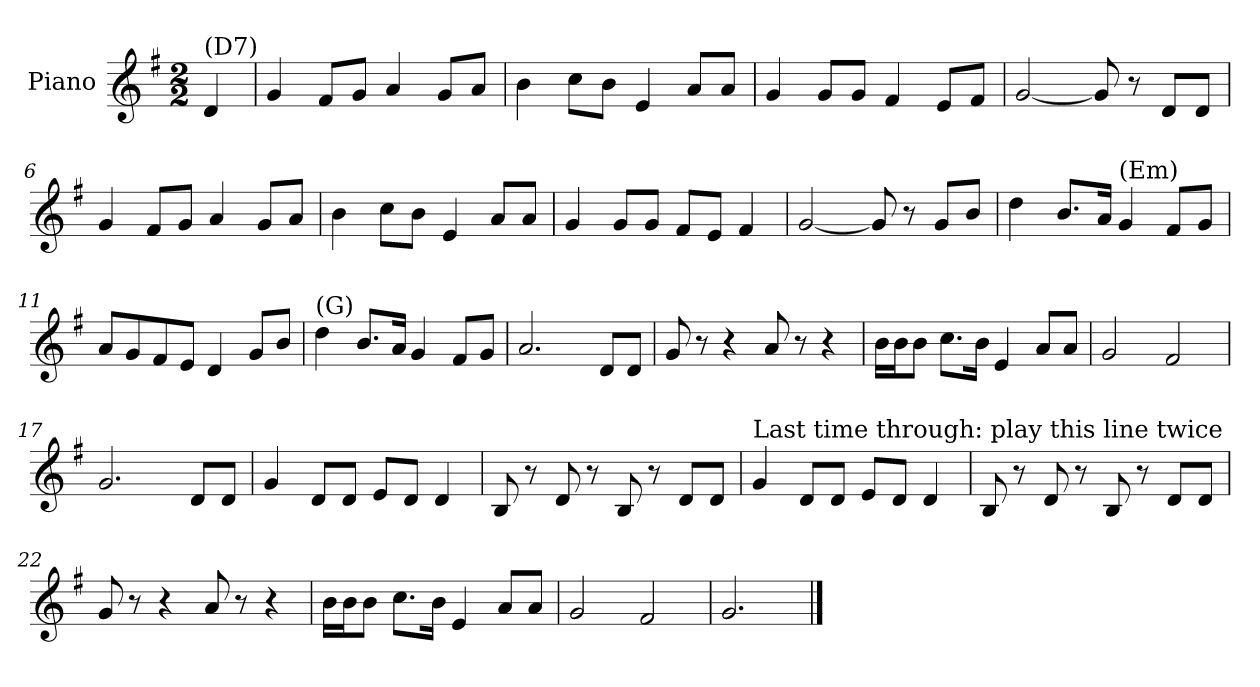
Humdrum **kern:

**kern
*part1
*staff1
*I"Piano
*I'Pno
*clefG2
*k[f#]
*G:
*M2/2
*MM200
=1
!LO:TX:a:t=(D7)
4d/
=2
4g/
8f#/L
8g/J
4a/
8g/L
8a/J
=3
4b\
8cc\L
8b\J
4e/
8a/L
8a/J
=4
4g/
8g/L
8g/J
4f#/
8e/L
8f#/J
=5
[2g/
8g/]
8r
8d/L
8d/J
=6
4g/
8f#/L
8g/J
4a/
8g/L
8a/J
=7
4b\
8cc\L
8b\J
4e/
8a/L
8a/J
=8
4g/
8g/L
8g/J
8f#/L
8e/J
4f#/
!!LO:LB:g=z
=9
[2g/
8g/]
8r
8g/L
8b/J
=10
4dd\
8.b/L
16a/Jk
!LO:TX:a:t=(Em)
4g/
8f#/L
8g/J
=11
8a/L
8g/
8f#/
8e/J
4d/
8g/L
8b/J
=12
!LO:TX:a:t=(G)
4dd\
8.b/L
16a/Jk
4g/
8f#/L
8g/J
=13
2.a/
8d/L
8d/J
=14
8g/
8r
4r
8a/
8r
4r
=15
16b\LL
16b\J
8b\J
8.cc\L
16b\Jk
4e/
8a/L
8a/J
!!LO:LB:g=z
=16
2g/
2f#/
=17
2.g/
8d/L
8d/J
=18
4g/
8d/L
8d/J
8e/L
8d/J
4d/
=19
8B/
8r
8d/
8r
8B/
8r
8d/L
8d/J
=20
!LO:TX:a:t=Last time through&colon; play this line twice
4g/
8d/L
8d/J
8e/L
8d/J
4d/
=21
8B/
8r
8d/
8r
8B/
8r
8d/L
8d/J
=22
8g/
8r
4r
8a/
8r
4r
!!LO:LB:g=z
=23
16b\LL
16b\J
8b\J
8.cc\L
16b\Jk
4e/
8a/L
8a/J
=24
2g/
2f#/
=25
2.g/
==
*-
